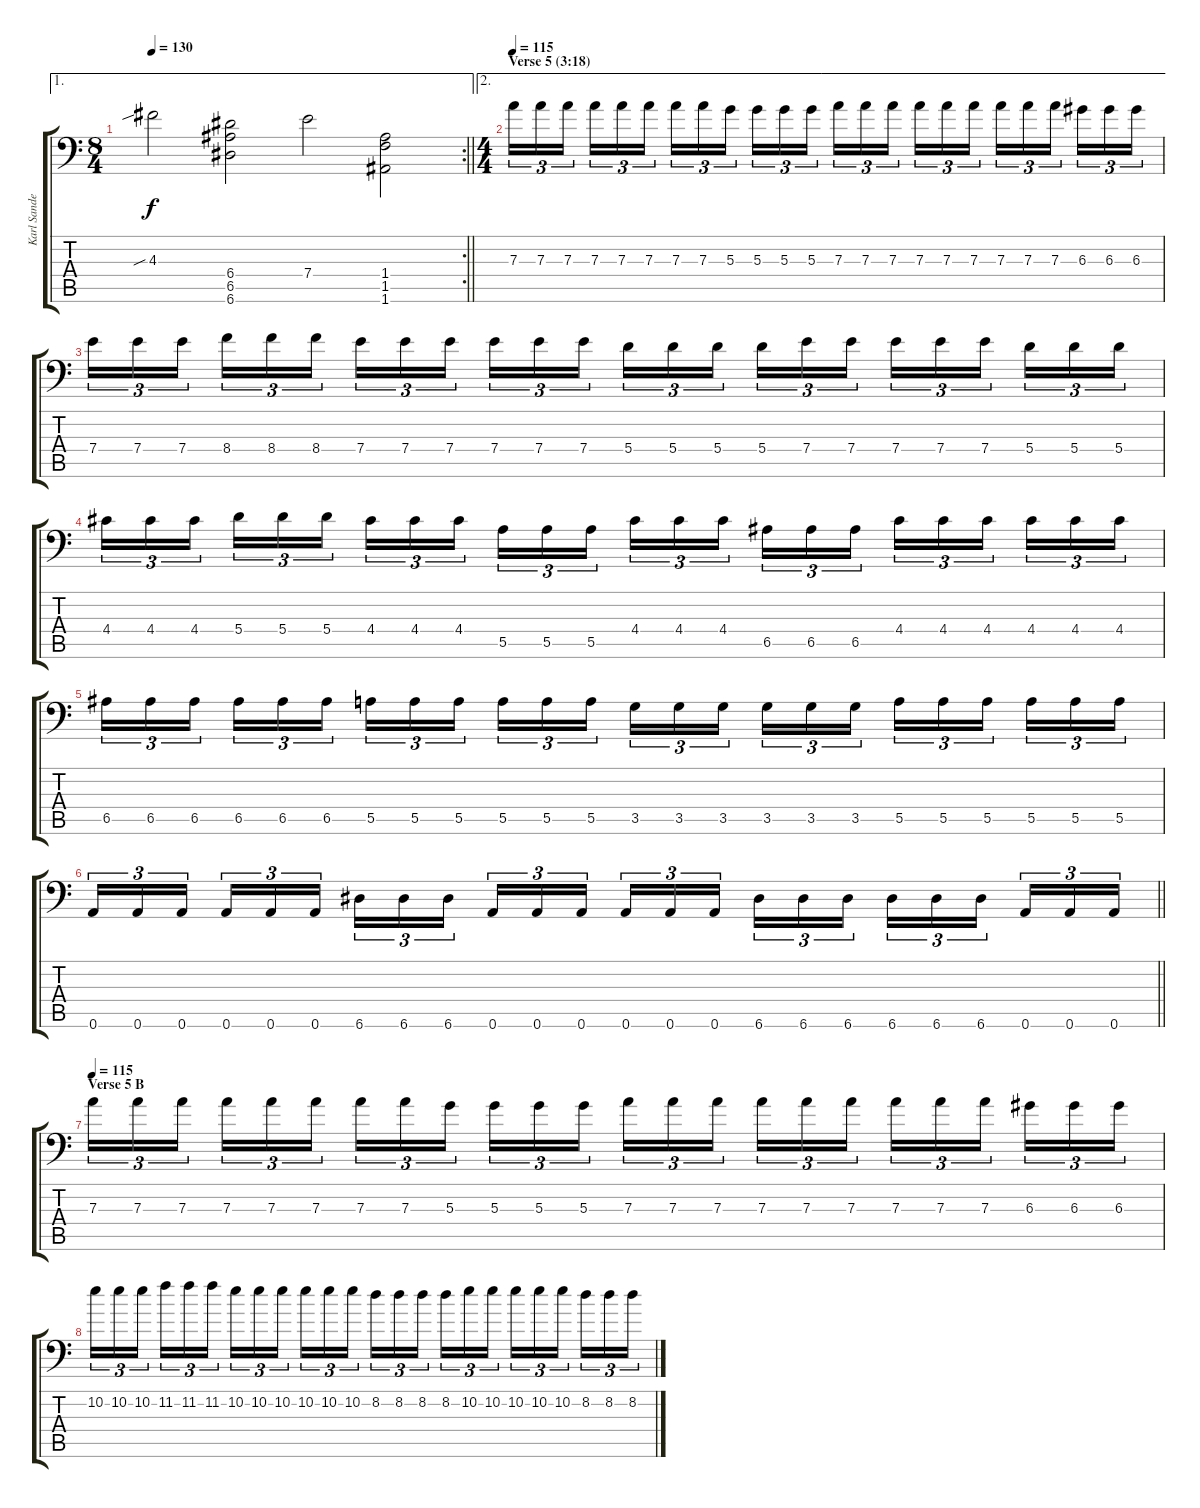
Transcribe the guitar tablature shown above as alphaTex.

\track ("Karl Sanders" "Karl Sande") {instrument distortionguitar}
\staff {score tabs}
\tuning (B3 Gb3 D3 A2 E2 A1) {hide}
\ae 1
\rc 2
\ts (8 4)
\tempo 130
\clef f4
\barLineRight lightlight
\ks c
4.3{sib}.2{dy f} (6.4 6.5 6.6).2 7.4.2 (1.4 1.5 1.6).2 |
\ae 2
\ts (4 4)
\section ("" "Verse 5 (3:18)")
\tempo 115
7.3.16{tu (3 2)} 7.3.16{tu (3 2)} 7.3.16{tu (3 2) beam splitsecondary} 7.3.16{tu (3 2)} 7.3.16{tu (3 2)} 7.3.16{tu (3 2)} 7.3.16{tu (3 2)} 7.3.16{tu (3 2)} 5.3.16{tu (3 2) beam splitsecondary} 5.3.16{tu (3 2)} 5.3.16{tu (3 2)} 5.3.16{tu (3 2)} 7.3.16{tu (3 2)} 7.3.16{tu (3 2)} 7.3.16{tu (3 2) beam splitsecondary} 7.3.16{tu (3 2)} 7.3.16{tu (3 2)} 7.3.16{tu (3 2)} 7.3.16{tu (3 2)} 7.3.16{tu (3 2)} 7.3.16{tu (3 2) beam splitsecondary} 6.3.16{tu (3 2)} 6.3.16{tu (3 2)} 6.3.16{tu (3 2)} |
7.4.16{tu (3 2)} 7.4.16{tu (3 2)} 7.4.16{tu (3 2) beam splitsecondary} 8.4.16{tu (3 2)} 8.4.16{tu (3 2)} 8.4.16{tu (3 2)} 7.4.16{tu (3 2)} 7.4.16{tu (3 2)} 7.4.16{tu (3 2) beam splitsecondary} 7.4.16{tu (3 2)} 7.4.16{tu (3 2)} 7.4.16{tu (3 2)} 5.4.16{tu (3 2)} 5.4.16{tu (3 2)} 5.4.16{tu (3 2) beam splitsecondary} 5.4.16{tu (3 2)} 7.4.16{tu (3 2)} 7.4.16{tu (3 2)} 7.4.16{tu (3 2)} 7.4.16{tu (3 2)} 7.4.16{tu (3 2) beam splitsecondary} 5.4.16{tu (3 2)} 5.4.16{tu (3 2)} 5.4.16{tu (3 2)} |
4.4.16{tu (3 2)} 4.4.16{tu (3 2)} 4.4.16{tu (3 2) beam splitsecondary} 5.4.16{tu (3 2)} 5.4.16{tu (3 2)} 5.4.16{tu (3 2)} 4.4.16{tu (3 2)} 4.4.16{tu (3 2)} 4.4.16{tu (3 2) beam splitsecondary} 5.5.16{tu (3 2)} 5.5.16{tu (3 2)} 5.5.16{tu (3 2)} 4.4.16{tu (3 2)} 4.4.16{tu (3 2)} 4.4.16{tu (3 2) beam splitsecondary} 6.5.16{tu (3 2)} 6.5.16{tu (3 2)} 6.5.16{tu (3 2)} 4.4.16{tu (3 2)} 4.4.16{tu (3 2)} 4.4.16{tu (3 2) beam splitsecondary} 4.4.16{tu (3 2)} 4.4.16{tu (3 2)} 4.4.16{tu (3 2)} |
6.5.16{tu (3 2)} 6.5.16{tu (3 2)} 6.5.16{tu (3 2) beam splitsecondary} 6.5.16{tu (3 2)} 6.5.16{tu (3 2)} 6.5.16{tu (3 2)} 5.5.16{tu (3 2)} 5.5.16{tu (3 2)} 5.5.16{tu (3 2) beam splitsecondary} 5.5.16{tu (3 2)} 5.5.16{tu (3 2)} 5.5.16{tu (3 2)} 3.5.16{tu (3 2)} 3.5.16{tu (3 2)} 3.5.16{tu (3 2) beam splitsecondary} 3.5.16{tu (3 2)} 3.5.16{tu (3 2)} 3.5.16{tu (3 2)} 5.5.16{tu (3 2)} 5.5.16{tu (3 2)} 5.5.16{tu (3 2) beam splitsecondary} 5.5.16{tu (3 2)} 5.5.16{tu (3 2)} 5.5.16{tu (3 2)} |
\barLineRight lightlight
0.6.16{tu (3 2)} 0.6.16{tu (3 2)} 0.6.16{tu (3 2) beam splitsecondary} 0.6.16{tu (3 2)} 0.6.16{tu (3 2)} 0.6.16{tu (3 2)} 6.6.16{tu (3 2)} 6.6.16{tu (3 2)} 6.6.16{tu (3 2) beam splitsecondary} 0.6.16{tu (3 2)} 0.6.16{tu (3 2)} 0.6.16{tu (3 2)} 0.6.16{tu (3 2)} 0.6.16{tu (3 2)} 0.6.16{tu (3 2) beam splitsecondary} 6.6.16{tu (3 2)} 6.6.16{tu (3 2)} 6.6.16{tu (3 2)} 6.6.16{tu (3 2)} 6.6.16{tu (3 2)} 6.6.16{tu (3 2) beam splitsecondary} 0.6.16{tu (3 2)} 0.6.16{tu (3 2)} 0.6.16{tu (3 2)} |
\section ("" "Verse 5 B")
\tempo 115
7.3.16{tu (3 2)} 7.3.16{tu (3 2)} 7.3.16{tu (3 2) beam splitsecondary} 7.3.16{tu (3 2)} 7.3.16{tu (3 2)} 7.3.16{tu (3 2)} 7.3.16{tu (3 2)} 7.3.16{tu (3 2)} 5.3.16{tu (3 2) beam splitsecondary} 5.3.16{tu (3 2)} 5.3.16{tu (3 2)} 5.3.16{tu (3 2)} 7.3.16{tu (3 2)} 7.3.16{tu (3 2)} 7.3.16{tu (3 2) beam splitsecondary} 7.3.16{tu (3 2)} 7.3.16{tu (3 2)} 7.3.16{tu (3 2)} 7.3.16{tu (3 2)} 7.3.16{tu (3 2)} 7.3.16{tu (3 2) beam splitsecondary} 6.3.16{tu (3 2)} 6.3.16{tu (3 2)} 6.3.16{tu (3 2)} |
10.2.16{tu (3 2)} 10.2.16{tu (3 2)} 10.2.16{tu (3 2) beam splitsecondary} 11.2.16{tu (3 2)} 11.2.16{tu (3 2)} 11.2.16{tu (3 2)} 10.2.16{tu (3 2)} 10.2.16{tu (3 2)} 10.2.16{tu (3 2) beam splitsecondary} 10.2.16{tu (3 2)} 10.2.16{tu (3 2)} 10.2.16{tu (3 2)} 8.2.16{tu (3 2)} 8.2.16{tu (3 2)} 8.2.16{tu (3 2) beam splitsecondary} 8.2.16{tu (3 2)} 10.2.16{tu (3 2)} 10.2.16{tu (3 2)} 10.2.16{tu (3 2)} 10.2.16{tu (3 2)} 10.2.16{tu (3 2) beam splitsecondary} 8.2.16{tu (3 2)} 8.2.16{tu (3 2)} 8.2.16{tu (3 2)}
